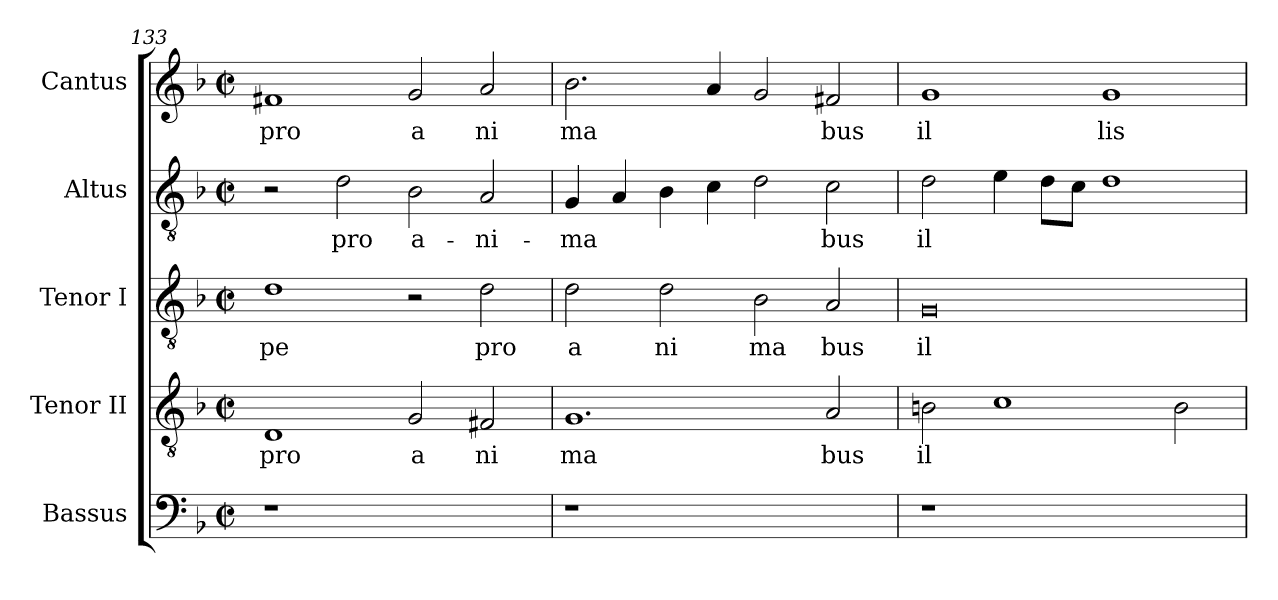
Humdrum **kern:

**kern	**kern	**text	**kern	**text	**kern	**text	**kern	**text
*part5	*part4	*part4	*part3	*part3	*part2	*part2	*part1	*part1
*staff5	*staff4	*staff4	*staff3	*staff3	*staff2	*staff2	*staff1	*staff1
*I"Bassus	*I"Tenor II	*	*I"Tenor I	*	*I"Altus	*	*I"Cantus	*
*I'B	*I'T II	*	*I'T I	*	*I'A	*	*I'C	*
*clefF4	*clefGv2	*	*clefGv2	*	*clefGv2	*	*clefG2	*
*k[b-]	*k[b-]	*	*k[b-]	*	*k[b-]	*	*k[b-]	*
*F:	*F:	*	*F:	*	*F:	*	*F:	*
*M2/2	*M2/2	*	*M2/2	*	*M2/2	*	*M2/2	*
*met(c|)	*met(c|)	*	*met(c|)	*	*met(c|)	*	*met(c|)	*
=133	=133	=133	=133	=133	=133	=133	=133	=133
!	!	!LO:LY:b:cj	!	!LO:LY:b:cj	!	!	!	!LO:LY:b:cj
1r	1D	pro	1d	pe	2r	.	1f#X	pro
!	!	!	!	!	!	!LO:LY:b:cj	!	!
.	.	.	.	.	2d\	pro	.	.
!	!	!LO:LY:b:cj	!	!	!	!LO:LY:b:cj	!	!LO:LY:b:cj
1ryy	2G/	a	2r	.	2B-\	a-	2g/	a
!	!	!LO:LY:b:cj	!	!LO:LY:b:cj	!	!LO:LY:b:cj	!	!LO:LY:b:cj
.	2F#X/	ni	2d\	pro	2A/	-ni-	2a/	ni
=134	=134	=134	=134	=134	=134	=134	=134	=134
!	!	!LO:LY:b:cj	!	!LO:LY:b:cj	!	!LO:LY:b:cj	!	!LO:LY:b:cj
1r	1.G	ma	2d\	a	4G/	-ma-	2.b-\	ma
!	!	!	!	!	!	!LO:LY:b:cj	!	!
.	.	.	.	.	4A/	--	.	.
!	!	!	!	!LO:LY:b:cj	!	!LO:LY:b:cj	!	!
.	.	.	2d\	ni	4B-\	--	.	.
!	!	!	!	!	!	!LO:LY:b:cj	!	!LO:LY:b:cj
.	.	.	.	.	4c\	--	4a/	.
!	!	!	!	!LO:LY:b:cj	!	!LO:LY:b:cj	!	!LO:LY:b:cj
1ryy	.	.	2B-\	ma	2d\	--	2g/	.
!	!	!LO:LY:b:cj	!	!LO:LY:b:cj	!	!LO:LY:b:cj	!	!LO:LY:b:cj
.	2A/	bus	2A/	bus	2c\	-bus	2f#X/	bus
=135	=135	=135	=135	=135	=135	=135	=135	=135
!	!	!LO:LY:b:cj	!	!LO:LY:b:cj	!	!LO:LY:b:cj	!	!LO:LY:b:cj
1r	2Bn\	il	0G	il	2d\	il-	1g	il
!	!	!LO:LY:b:cj	!	!	!	!LO:LY:b:cj	!	!
.	1c	.	.	.	4e\	--	.	.
!	!	!	!	!	!	!LO:LY:b:cj	!	!
.	.	.	.	.	8d\L	--	.	.
!	!	!	!	!	!	!LO:LY:b:cj	!	!
.	.	.	.	.	8c\J	--	.	.
!	!	!	!	!	!	!LO:LY:b:cj	!	!LO:LY:b:cj
1ryy	.	.	.	.	1d	--	1g	lis
!	!	!LO:LY:b:cj	!	!	!	!	!	!
.	2B\	.	.	.	.	.	.	.
=	=	=	=	=	=	=	=	=
*-	*-	*-	*-	*-	*-	*-	*-	*-
